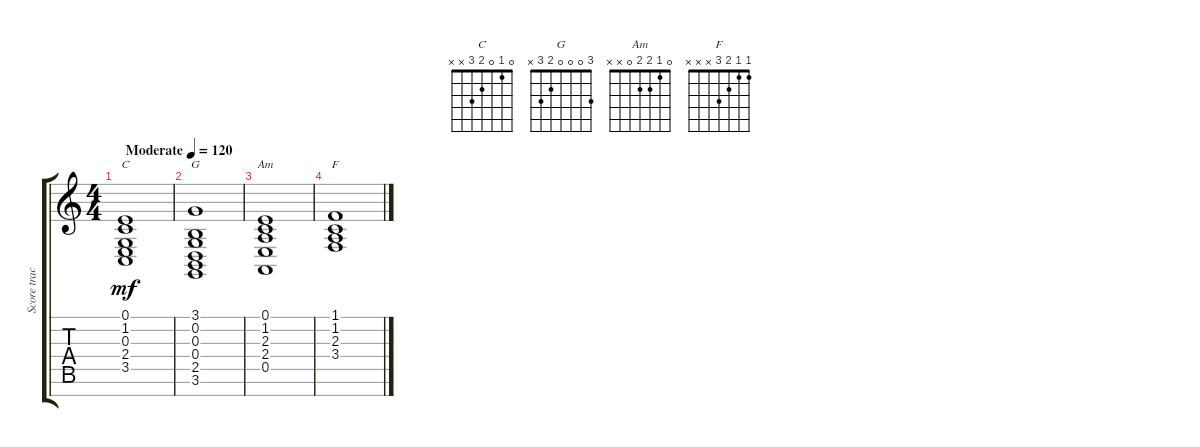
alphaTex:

\track ("Score track 1" "Score trac") {instrument acousticgrandpiano}
\staff {score tabs}
\tuning (E4 B3 G3 D3 A2 E2 B1) {hide}
\chord ("C" 0 1 0 2 3 x x)
\chord ("G" 3 0 0 0 2 3 x)
\chord ("Am" 0 1 2 2 0 x x)
\chord ("F" 1 1 2 3 x x x)
\ts (4 4)
\tempo (120 "Moderate")
\clef g2
\ks c
(0.1 1.2 0.3 2.4 3.5).1{ch "C" dy mf instrument acousticgrandpiano} |
(3.1 0.2 0.3 0.4 2.5 3.6).1{ch "G"} |
(0.1 1.2 2.3 2.4 0.5).1{ch "Am"} |
(1.1 1.2 2.3 3.4).1{ch "F"}
